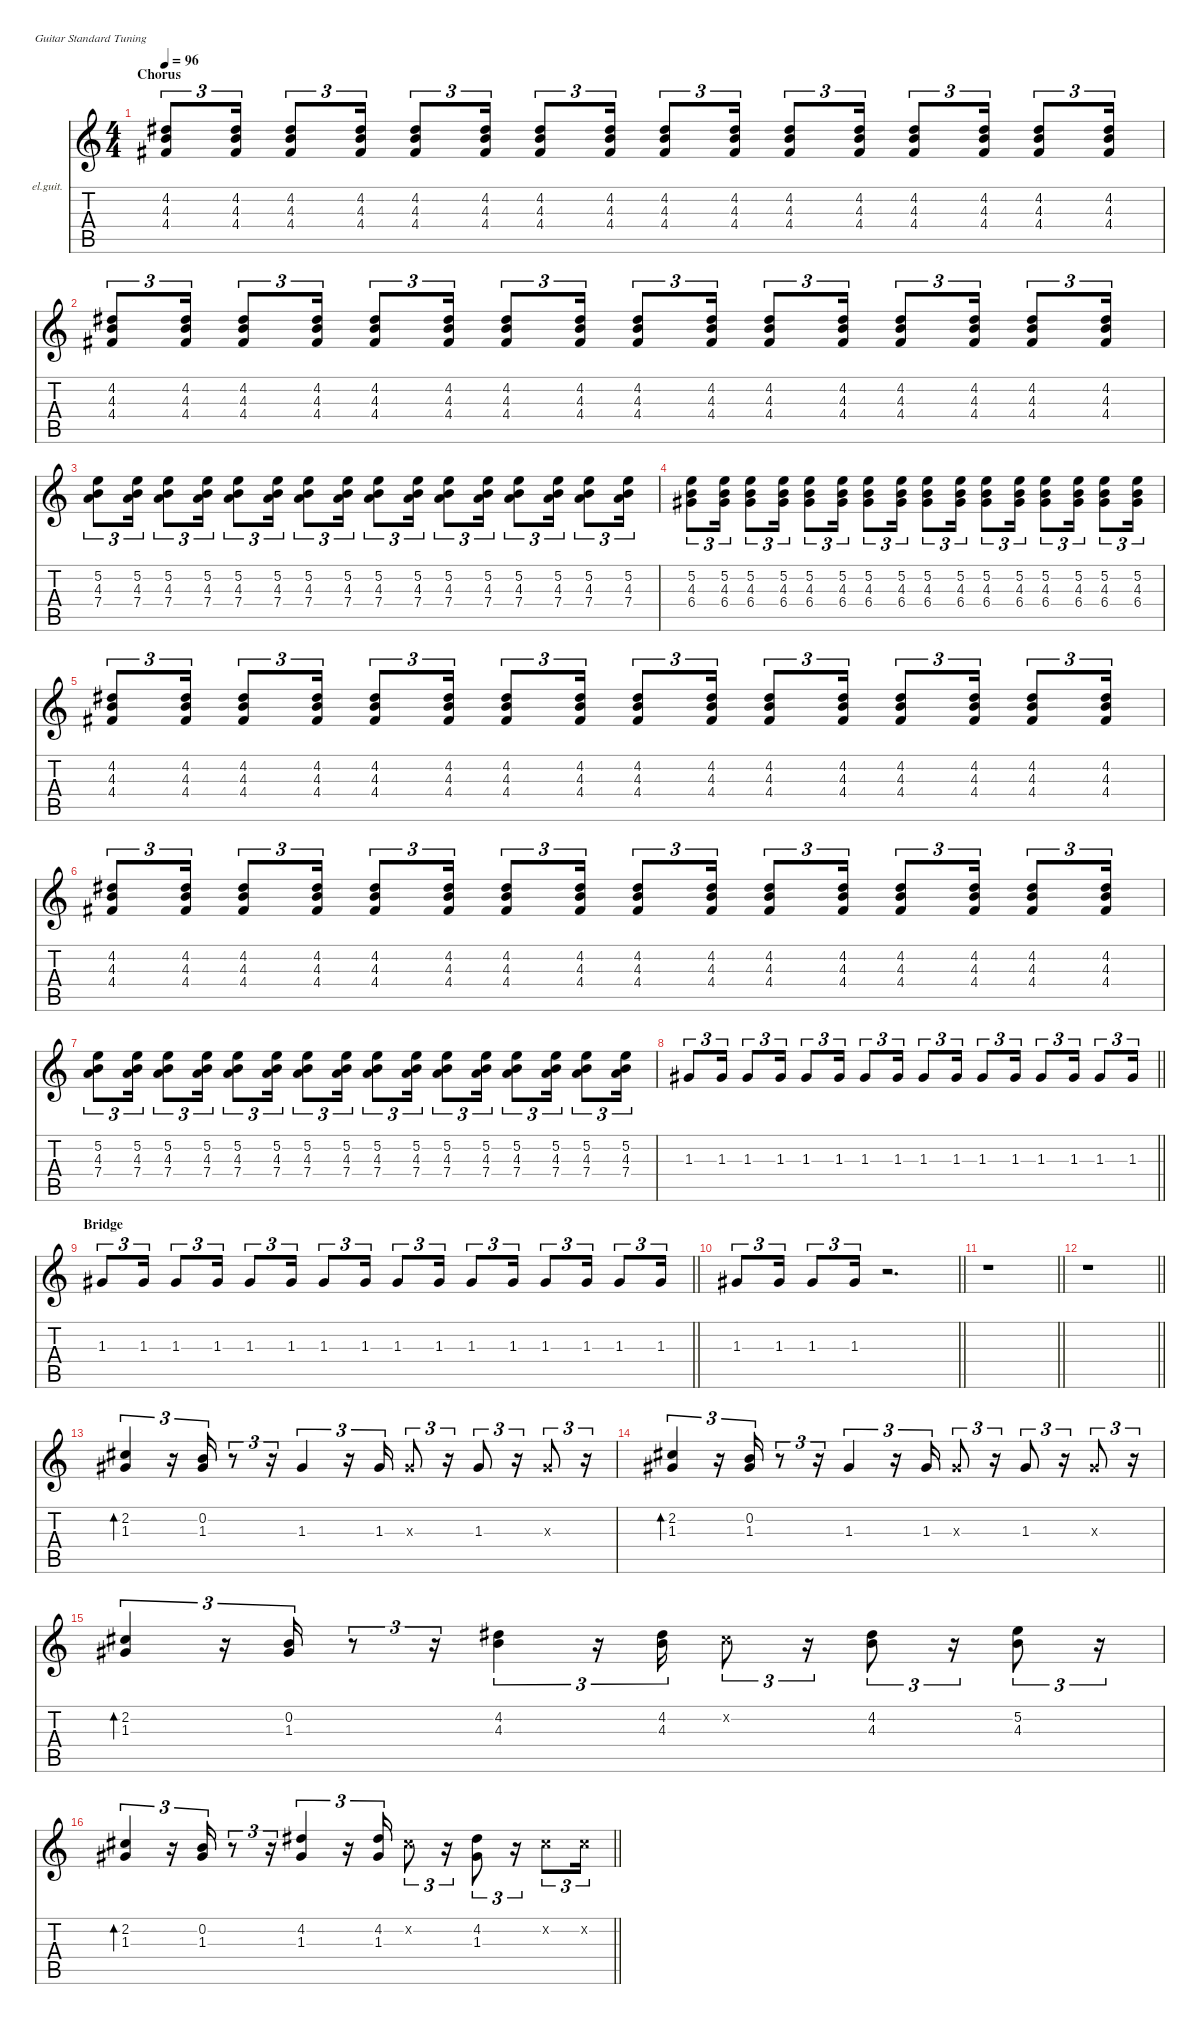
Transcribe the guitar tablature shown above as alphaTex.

\defaultSystemsLayout 4
\hideDynamics
\bracketExtendMode nobrackets
\firstSystemTrackNameOrientation horizontal
\otherSystemsTrackNameOrientation horizontal
\track ("Guitar (riff)" "el.guit.") {instrument electricguitarclean}
\staff {score tabs}
\tuning (E4 B3 G3 D3 A2 E2)
\ts (4 4)
\section ("" "Chorus")
\tempo 96
\clef g2
\ks c
(4.2{acc #} 4.3 4.4{acc #}).8{tu (3 2) dy f instrument acousticguitarnylon beam Up} (4.2{acc #} 4.3 4.4{acc #}).16{tu (3 2) beam Up} (4.2{acc #} 4.3 4.4{acc #}).8{tu (3 2) beam Up} (4.2{acc #} 4.3 4.4{acc #}).16{tu (3 2) beam Up} (4.2{acc #} 4.3 4.4{acc #}).8{tu (3 2) beam Up} (4.2{acc #} 4.3 4.4{acc #}).16{tu (3 2) beam Up} (4.2{acc #} 4.3 4.4{acc #}).8{tu (3 2) beam Up} (4.2{acc #} 4.3 4.4{acc #}).16{tu (3 2) beam Up} (4.2{acc #} 4.3 4.4{acc #}).8{tu (3 2) beam Up} (4.2{acc #} 4.3 4.4{acc #}).16{tu (3 2) beam Up} (4.2{acc #} 4.3 4.4{acc #}).8{tu (3 2) beam Up} (4.2{acc #} 4.3 4.4{acc #}).16{tu (3 2) beam Up} (4.2{acc #} 4.3 4.4{acc #}).8{tu (3 2) beam Up} (4.2{acc #} 4.3 4.4{acc #}).16{tu (3 2) beam Up} (4.2{acc #} 4.3 4.4{acc #}).8{tu (3 2) beam Up} (4.2{acc #} 4.3 4.4{acc #}).16{tu (3 2) beam Up} |
(4.2{acc #} 4.3 4.4{acc #}).8{tu (3 2) beam Up} (4.2{acc #} 4.3 4.4{acc #}).16{tu (3 2) beam Up} (4.2{acc #} 4.3 4.4{acc #}).8{tu (3 2) beam Up} (4.2{acc #} 4.3 4.4{acc #}).16{tu (3 2) beam Up} (4.2{acc #} 4.3 4.4{acc #}).8{tu (3 2) beam Up} (4.2{acc #} 4.3 4.4{acc #}).16{tu (3 2) beam Up} (4.2{acc #} 4.3 4.4{acc #}).8{tu (3 2) beam Up} (4.2{acc #} 4.3 4.4{acc #}).16{tu (3 2) beam Up} (4.2{acc #} 4.3 4.4{acc #}).8{tu (3 2) beam Up} (4.2{acc #} 4.3 4.4{acc #}).16{tu (3 2) beam Up} (4.2{acc #} 4.3 4.4{acc #}).8{tu (3 2) beam Up} (4.2{acc #} 4.3 4.4{acc #}).16{tu (3 2) beam Up} (4.2{acc #} 4.3 4.4{acc #}).8{tu (3 2) beam Up} (4.2{acc #} 4.3 4.4{acc #}).16{tu (3 2) beam Up} (4.2{acc #} 4.3 4.4{acc #}).8{tu (3 2) beam Up} (4.2{acc #} 4.3 4.4{acc #}).16{tu (3 2) beam Up} |
(5.2 4.3 7.4).8{tu (3 2) beam Down} (5.2 4.3 7.4).16{tu (3 2) beam Down} (5.2 4.3 7.4).8{tu (3 2) beam Down} (5.2 4.3 7.4).16{tu (3 2) beam Down} (5.2 4.3 7.4).8{tu (3 2) beam Down} (5.2 4.3 7.4).16{tu (3 2) beam Down} (5.2 4.3 7.4).8{tu (3 2) beam Down} (5.2 4.3 7.4).16{tu (3 2) beam Down} (5.2 4.3 7.4).8{tu (3 2) beam Down} (5.2 4.3 7.4).16{tu (3 2) beam Down} (5.2 4.3 7.4).8{tu (3 2) beam Down} (5.2 4.3 7.4).16{tu (3 2) beam Down} (5.2 4.3 7.4).8{tu (3 2) beam Down} (5.2 4.3 7.4).16{tu (3 2) beam Down} (5.2 4.3 7.4).8{tu (3 2) beam Down} (5.2 4.3 7.4).16{tu (3 2) beam Down} |
(5.2 4.3 6.4{acc #}).8{tu (3 2) beam Down} (5.2 4.3 6.4{acc #}).16{tu (3 2) beam Down} (5.2 4.3 6.4{acc #}).8{tu (3 2) beam Down} (5.2 4.3 6.4{acc #}).16{tu (3 2) beam Down} (5.2 4.3 6.4{acc #}).8{tu (3 2) beam Down} (5.2 4.3 6.4{acc #}).16{tu (3 2) beam Down} (5.2 4.3 6.4{acc #}).8{tu (3 2) beam Down} (5.2 4.3 6.4{acc #}).16{tu (3 2) beam Down} (5.2 4.3 6.4{acc #}).8{tu (3 2) beam Down} (5.2 4.3 6.4{acc #}).16{tu (3 2) beam Down} (5.2 4.3 6.4{acc #}).8{tu (3 2) beam Down} (5.2 4.3 6.4{acc #}).16{tu (3 2) beam Down} (5.2 4.3 6.4{acc #}).8{tu (3 2) beam Down} (5.2 4.3 6.4{acc #}).16{tu (3 2) beam Down} (5.2 4.3 6.4{acc #}).8{tu (3 2) beam Down} (5.2 4.3 6.4{acc #}).16{tu (3 2) beam Down} |
(4.2{acc #} 4.3 4.4{acc #}).8{tu (3 2) beam Up} (4.2{acc #} 4.3 4.4{acc #}).16{tu (3 2) beam Up} (4.2{acc #} 4.3 4.4{acc #}).8{tu (3 2) beam Up} (4.2{acc #} 4.3 4.4{acc #}).16{tu (3 2) beam Up} (4.2{acc #} 4.3 4.4{acc #}).8{tu (3 2) beam Up} (4.2{acc #} 4.3 4.4{acc #}).16{tu (3 2) beam Up} (4.2{acc #} 4.3 4.4{acc #}).8{tu (3 2) beam Up} (4.2{acc #} 4.3 4.4{acc #}).16{tu (3 2) beam Up} (4.2{acc #} 4.3 4.4{acc #}).8{tu (3 2) beam Up} (4.2{acc #} 4.3 4.4{acc #}).16{tu (3 2) beam Up} (4.2{acc #} 4.3 4.4{acc #}).8{tu (3 2) beam Up} (4.2{acc #} 4.3 4.4{acc #}).16{tu (3 2) beam Up} (4.2{acc #} 4.3 4.4{acc #}).8{tu (3 2) beam Up} (4.2{acc #} 4.3 4.4{acc #}).16{tu (3 2) beam Up} (4.2{acc #} 4.3 4.4{acc #}).8{tu (3 2) beam Up} (4.2{acc #} 4.3 4.4{acc #}).16{tu (3 2) beam Up} |
(4.2{acc #} 4.3 4.4{acc #}).8{tu (3 2) beam Up} (4.2{acc #} 4.3 4.4{acc #}).16{tu (3 2) beam Up} (4.2{acc #} 4.3 4.4{acc #}).8{tu (3 2) beam Up} (4.2{acc #} 4.3 4.4{acc #}).16{tu (3 2) beam Up} (4.2{acc #} 4.3 4.4{acc #}).8{tu (3 2) beam Up} (4.2{acc #} 4.3 4.4{acc #}).16{tu (3 2) beam Up} (4.2{acc #} 4.3 4.4{acc #}).8{tu (3 2) beam Up} (4.2{acc #} 4.3 4.4{acc #}).16{tu (3 2) beam Up} (4.2{acc #} 4.3 4.4{acc #}).8{tu (3 2) beam Up} (4.2{acc #} 4.3 4.4{acc #}).16{tu (3 2) beam Up} (4.2{acc #} 4.3 4.4{acc #}).8{tu (3 2) beam Up} (4.2{acc #} 4.3 4.4{acc #}).16{tu (3 2) beam Up} (4.2{acc #} 4.3 4.4{acc #}).8{tu (3 2) beam Up} (4.2{acc #} 4.3 4.4{acc #}).16{tu (3 2) beam Up} (4.2{acc #} 4.3 4.4{acc #}).8{tu (3 2) beam Up} (4.2{acc #} 4.3 4.4{acc #}).16{tu (3 2) beam Up} |
(5.2 4.3 7.4).8{tu (3 2) beam Down} (5.2 4.3 7.4).16{tu (3 2) beam Down} (5.2 4.3 7.4).8{tu (3 2) beam Down} (5.2 4.3 7.4).16{tu (3 2) beam Down} (5.2 4.3 7.4).8{tu (3 2) beam Down} (5.2 4.3 7.4).16{tu (3 2) beam Down} (5.2 4.3 7.4).8{tu (3 2) beam Down} (5.2 4.3 7.4).16{tu (3 2) beam Down} (5.2 4.3 7.4).8{tu (3 2) dy mf beam Down} (5.2 4.3 7.4).16{tu (3 2) beam Down} (5.2 4.3 7.4).8{tu (3 2) dy mp beam Down} (5.2 4.3 7.4).16{tu (3 2) beam Down} (5.2 4.3 7.4).8{tu (3 2) dy p beam Down} (5.2 4.3 7.4).16{tu (3 2) beam Down} (5.2 4.3 7.4).8{tu (3 2) dy pp beam Down} (5.2 4.3 7.4).16{tu (3 2) beam Down} |
\barLineRight lightlight
1.3{acc #}.8{tu (3 2) dy ppp instrument electricguitarclean beam Up} 1.3{acc #}.16{tu (3 2) beam Up} 1.3{acc #}.8{tu (3 2) dy pp beam Up} 1.3{acc #}.16{tu (3 2) beam Up} 1.3{acc #}.8{tu (3 2) beam Up} 1.3{acc #}.16{tu (3 2) beam Up} 1.3{acc #}.8{tu (3 2) beam Up} 1.3{acc #}.16{tu (3 2) dy p beam Up} 1.3{acc #}.8{tu (3 2) beam Up} 1.3{acc #}.16{tu (3 2) beam Up} 1.3{acc #}.8{tu (3 2) beam Up} 1.3{acc #}.16{tu (3 2) dy mp beam Up} 1.3{acc #}.8{tu (3 2) beam Up} 1.3{acc #}.16{tu (3 2) dy mf beam Up} 1.3{acc #}.8{tu (3 2) beam Up} 1.3{acc #}.16{tu (3 2) beam Up} |
\section ("" "Bridge")
\barLineRight lightlight
1.3{acc #}.8{tu (3 2) dy f beam Up} 1.3{acc #}.16{tu (3 2) beam Up} 1.3{acc #}.8{tu (3 2) beam Up} 1.3{acc #}.16{tu (3 2) dy mf beam Up} 1.3{acc #}.8{tu (3 2) beam Up} 1.3{acc #}.16{tu (3 2) beam Up} 1.3{acc #}.8{tu (3 2) dy mp beam Up} 1.3{acc #}.16{tu (3 2) beam Up} 1.3{acc #}.8{tu (3 2) dy mf beam Up} 1.3{acc #}.16{tu (3 2) beam Up} 1.3{acc #}.8{tu (3 2) dy mp beam Up} 1.3{acc #}.16{tu (3 2) beam Up} 1.3{acc #}.8{tu (3 2) beam Up} 1.3{acc #}.16{tu (3 2) beam Up} 1.3{acc #}.8{tu (3 2) dy p beam Up} 1.3{acc #}.16{tu (3 2) beam Up} |
\barLineRight lightlight
1.3{acc #}.8{tu (3 2) dy pp beam Up} 1.3{acc #}.16{tu (3 2) beam Up} 1.3{acc #}.8{tu (3 2) dy ppp beam Up} 1.3{acc #}.16{tu (3 2) beam Up} r.2{d beam Up} |
\barLineRight lightlight
r.1{beam Down} |
\barLineRight lightlight
r.1{beam Down} |
(2.2{acc #} 1.3{acc #}).4{tu (3 2) bd 120 dy f beam Up} r.16{tu (3 2) beam Up} (0.2 1.3{acc #}).16{tu (3 2) beam Up} r.8{tu (3 2) beam Up} r.16{tu (3 2) beam Up} 1.3{acc #}.4{tu (3 2) beam Up} r.16{tu (3 2) beam Up} 1.3{acc #}.16{tu (3 2) beam Up} 1.3{x acc #}.8{tu (3 2) beam Up} r.16{tu (3 2) beam Up} 1.3{acc #}.8{tu (3 2) beam Up} r.16{tu (3 2) beam Up} 1.3{x acc #}.8{tu (3 2) beam Up} r.16{tu (3 2) beam Up} |
(2.2{acc #} 1.3{acc #}).4{tu (3 2) bd 120 beam Up} r.16{tu (3 2) beam Up} (0.2 1.3{acc #}).16{tu (3 2) beam Up} r.8{tu (3 2) beam Up} r.16{tu (3 2) beam Up} 1.3{acc #}.4{tu (3 2) beam Up} r.16{tu (3 2) beam Up} 1.3{acc #}.16{tu (3 2) beam Up} 1.3{x acc #}.8{tu (3 2) beam Up} r.16{tu (3 2) beam Up} 1.3{acc #}.8{tu (3 2) beam Up} r.16{tu (3 2) beam Up} 1.3{x acc #}.8{tu (3 2) beam Up} r.16{tu (3 2) beam Up} |
(2.2{acc #} 1.3{acc #}).4{tu (3 2) bd 120 beam Up} r.16{tu (3 2) beam Up} (0.2 1.3{acc #}).16{tu (3 2) beam Up} r.8{tu (3 2) beam Up} r.16{tu (3 2) beam Up} (4.2{acc #} 4.3).4{tu (3 2) beam Down} r.16{tu (3 2) beam Down} (4.2{acc #} 4.3).16{tu (3 2) beam Down} 2.2{x acc #}.8{tu (3 2) beam Down} r.16{tu (3 2) beam Down} (4.2{acc #} 4.3).8{tu (3 2) beam Down} r.16{tu (3 2) beam Down} (5.2 4.3).8{tu (3 2) dy mf beam Down} r.16{tu (3 2) beam Down} |
\barLineRight lightlight
(2.2{acc #} 1.3{acc #}).4{tu (3 2) bd 120 dy f beam Up} r.16{tu (3 2) beam Up} (0.2 1.3{acc #}).16{tu (3 2) beam Up} r.8{tu (3 2) beam Up} r.16{tu (3 2) beam Up} (4.2{acc #} 1.3{acc #}).4{tu (3 2) dy mf beam Up} r.16{tu (3 2) beam Up} (4.2{acc #} 1.3{acc #}).16{tu (3 2) beam Up} 2.2{x acc #}.8{tu (3 2) dy f beam Down} r.16{tu (3 2) beam Down} (4.2{acc #} 1.3{acc #}).8{tu (3 2) dy mf beam Down} r.16{tu (3 2) beam Down} 2.2{x acc #}.8{tu (3 2) dy f beam Down} 2.2{x acc #}.16{tu (3 2) dy mf beam Down}
